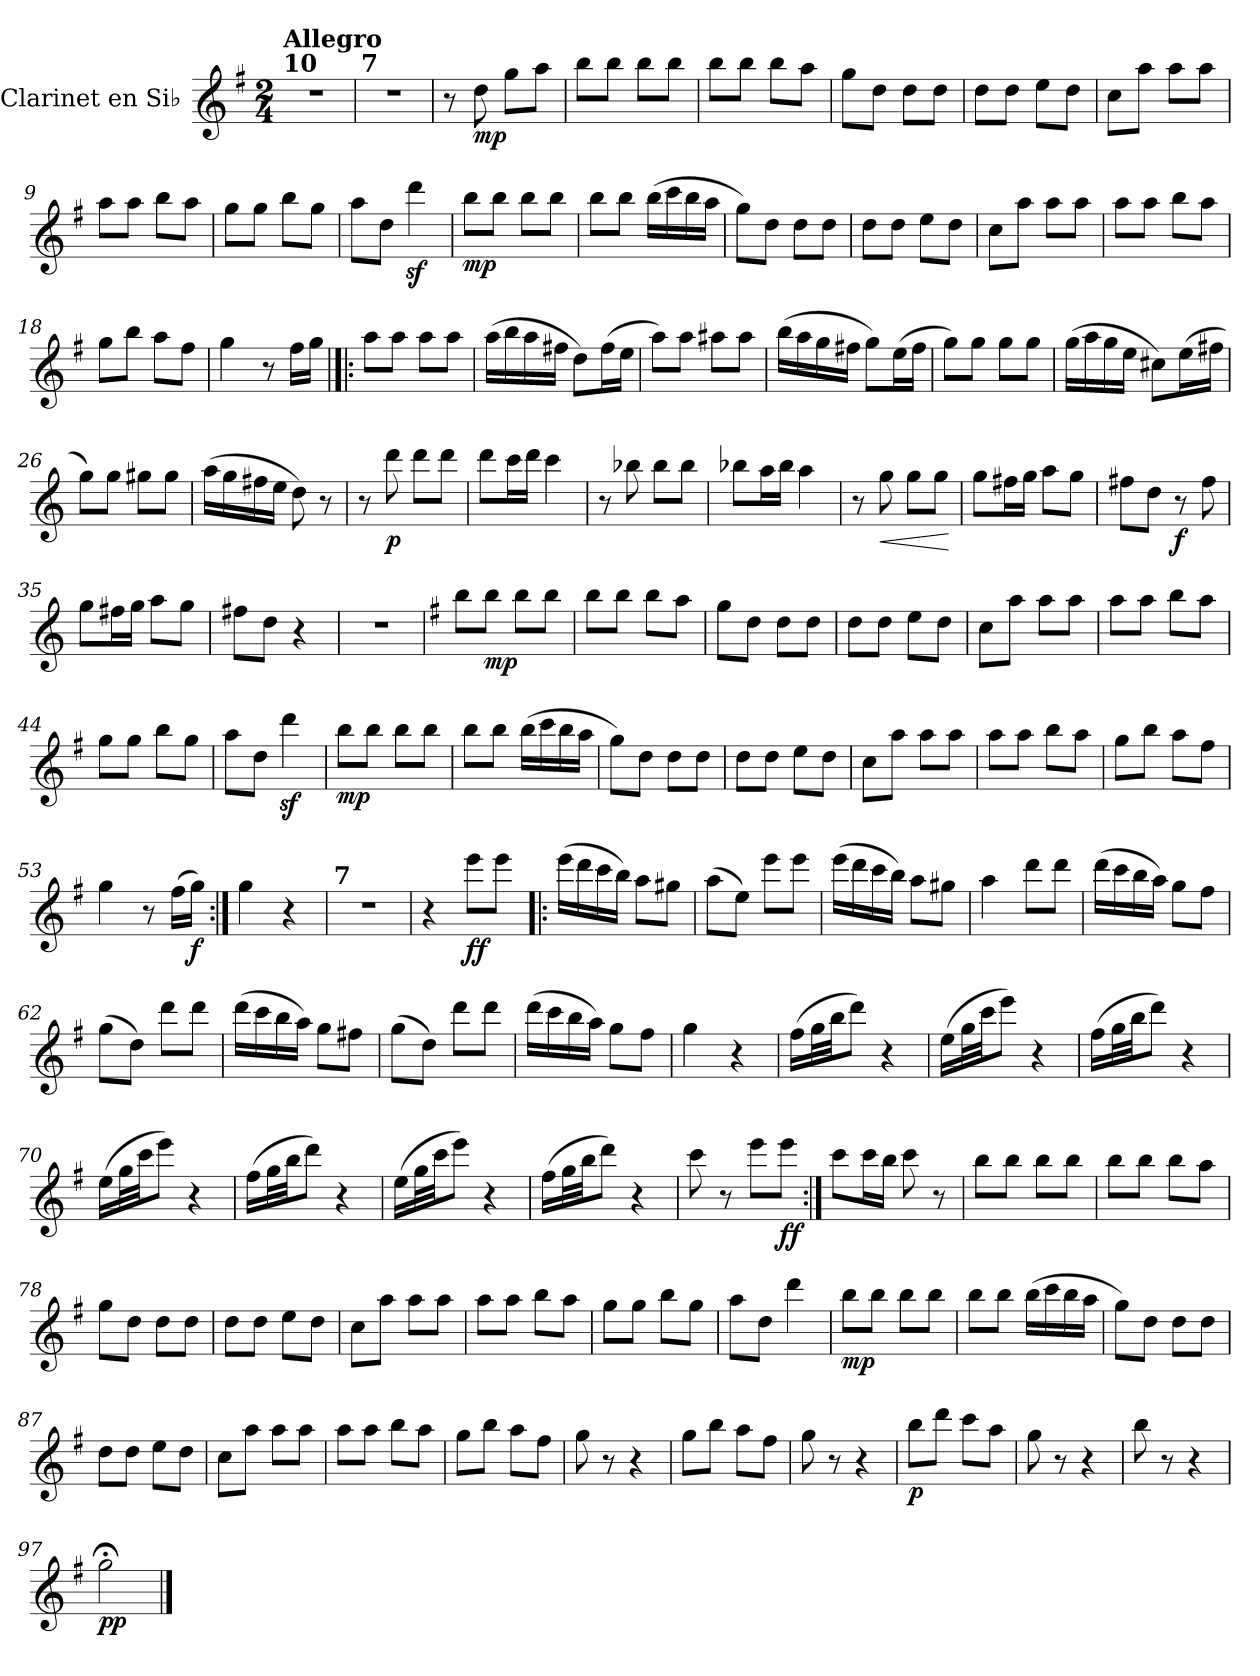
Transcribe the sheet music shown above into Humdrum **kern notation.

**kern	**dynam
*part1	*part1
*staff1	*staff1
*I"Clarinet en Si♭	*
*I'Cl. Si♭	*
*clefG2	*
*ITrd1c2	*
*k[b-]	*
*M2/4	*
=1	=1
!LO:TX:a:B:t=10	!
!LO:TX:a:B:t=Allegro	!
2r	.
=2	=2
!LO:TX:a:B:t=7	!
2r	.
=3	=3
8r	.
!	!LO:DY:b
8cc\	mp
8ff\L	.
8gg\J	.
=4	=4
8aa\L	.
8aa\J	.
8aa\L	.
8aa\J	.
=5	=5
8aa\L	.
8aa\J	.
8aa\L	.
8gg\J	.
=6	=6
8ff\L	.
8cc\J	.
8cc\L	.
8cc\J	.
=7	=7
8cc\L	.
8cc\J	.
8dd\L	.
8cc\J	.
=8	=8
8b-\L	.
8gg\J	.
8gg\L	.
8gg\J	.
=9	=9
8gg\L	.
8gg\J	.
8aa\L	.
8gg\J	.
!!LO:LB:g=z
=10	=10
8ff\L	.
8ff\J	.
8aa\L	.
8ff\J	.
=11	=11
8gg\L	.
8cc\J	.
4cccz<\	.
=12	=12
!	!LO:DY:b
8aa\L	mp
8aa\J	.
8aa\L	.
8aa\J	.
=13	=13
8aa\L	.
8aa\J	.
(16aa\LL	.
16bb-\	.
16aa\	.
16gg\JJ	.
=14	=14
8ff\L)	.
8cc\J	.
8cc\L	.
8cc\J	.
=15	=15
8cc\L	.
8cc\J	.
8dd\L	.
8cc\J	.
=16	=16
8b-\L	.
8gg\J	.
8gg\L	.
8gg\J	.
!!LO:LB:g=z
=17	=17
8gg\L	.
8gg\J	.
8aa\L	.
8gg\J	.
=18	=18
8ff\L	.
8aa\J	.
8gg\L	.
8ee\J	.
=19	=19
4ff\	.
8r	.
16ee\LL	.
16ff\JJ	.
=20!|:	=20!|:
*k[b-e-]	*
8gg\L	.
8gg\J	.
8gg\L	.
8gg\J	.
=21	=21
(16gg\LL	.
16aa\	.
16gg\	.
16een\JJ	.
8cc\L)	.
(16ee\L	.
16dd\JJ	.
=22	=22
8gg\L)	.
8gg\J	.
8gg#X\L	.
8gg#\J	.
!!LO:LB:g=z
=23	=23
(16aa\LL	.
16gg\	.
16ff\	.
16een\JJ	.
8ff\L)	.
(16dd\L	.
16ee\JJ	.
=24	=24
8ff\L)	.
8ff\J	.
8ff\L	.
8ff\J	.
=25	=25
(16ff\LL	.
16gg\	.
16ff\	.
16dd\JJ	.
8bn\L)	.
(16dd\L	.
16een\JJ	.
=26	=26
8ff\L)	.
8ff\J	.
8ff#X\L	.
8ff#\J	.
=27	=27
(16gg\LL	.
16ff\	.
16een\	.
16dd\JJ	.
8cc\)	.
8r	.
=28	=28
8r	.
!	!LO:DY:b
8ccc\	p
8ccc\L	.
8ccc\J	.
!!LO:LB:g=z
=29	=29
8ccc\L	.
16bb-\L	.
16ccc\JJ	.
4bb-\	.
=30	=30
8r	.
8aa-X\	.
8aa-\L	.
8aa-\J	.
=31	=31
8aa-X\L	.
16gg\L	.
16aa-\JJ	.
4gg\	.
=32	=32
8r	.
!	!LO:HP:b
8ff\	<
8ff\L	.
8ff\J	.
.	[
=33	=33
8ff\L	.
16een\L	.
16ff\JJ	.
8gg\L	.
8ff\J	.
=34	=34
8een\L	.
8cc\J	.
!	!LO:DY:b
8r	f
8ee\	.
=35	=35
8ff\L	.
16een\L	.
16ff\JJ	.
8gg\L	.
8ff\J	.
=36	=36
8een\L	.
8cc\J	.
4r	.
!!LO:LB:g=z
=37	=37
2r	.
=38	=38
*k[b-]	*
8aa\L	.
!	!LO:DY:b
8aa\J	mp
8aa\L	.
8aa\J	.
=39	=39
8aa\L	.
8aa\J	.
8aa\L	.
8gg\J	.
=40	=40
8ff\L	.
8cc\J	.
8cc\L	.
8cc\J	.
=41	=41
8cc\L	.
8cc\J	.
8dd\L	.
8cc\J	.
=42	=42
8b-\L	.
8gg\J	.
8gg\L	.
8gg\J	.
=43	=43
8gg\L	.
8gg\J	.
8aa\L	.
8gg\J	.
=44	=44
8ff\L	.
8ff\J	.
8aa\L	.
8ff\J	.
!!LO:LB:g=z
=45	=45
8gg\L	.
8cc\J	.
4cccz<\	.
=46	=46
!	!LO:DY:b
8aa\L	mp
8aa\J	.
8aa\L	.
8aa\J	.
=47	=47
8aa\L	.
8aa\J	.
(16aa\LL	.
16bb-\	.
16aa\	.
16gg\JJ	.
=48	=48
8ff\L)	.
8cc\J	.
8cc\L	.
8cc\J	.
=49	=49
8cc\L	.
8cc\J	.
8dd\L	.
8cc\J	.
=50	=50
8b-\L	.
8gg\J	.
8gg\L	.
8gg\J	.
=51	=51
8gg\L	.
8gg\J	.
8aa\L	.
8gg\J	.
!!LO:LB:g=z
=52	=52
8ff\L	.
8aa\J	.
8gg\L	.
8ee\J	.
=53	=53
4ff\	.
8r	.
(16ee\LL	.
!	!LO:DY:b
16ff\JJ)	f
=54:|!	=54:|!
4ff\	.
4r	.
=55	=55
!LO:TX:a:B:t=7	!
2r	.
=56	=56
4r	.
!	!LO:DY:b
8ddd\L	ff
8ddd\J	.
=57!|:	=57!|:
(16ddd\LL	.
16ccc\	.
16bb-\	.
16aa\JJ)	.
8gg\L	.
8ff#X\J	.
=58	=58
(8gg\L	.
8dd\J)	.
8ddd\L	.
8ddd\J	.
=59	=59
(16ddd\LL	.
16ccc\	.
16bb-\	.
16aa\JJ)	.
8gg\L	.
8ff#X\J	.
!!LO:LB:g=z
=60	=60
4gg\	.
8ccc\L	.
8ccc\J	.
=61	=61
(16ccc\LL	.
16bb-\	.
16aa\	.
16gg\JJ)	.
8ff\L	.
8ee\J	.
=62	=62
(8ff\L	.
8cc\J)	.
8ccc\L	.
8ccc\J	.
=63	=63
(16ccc\LL	.
16bb-\	.
16aa\	.
16gg\JJ)	.
8ff\L	.
8een\J	.
=64	=64
(8ff\L	.
8cc\J)	.
8ccc\L	.
8ccc\J	.
=65	=65
(16ccc\LL	.
16bb-\	.
16aa\	.
16gg\JJ)	.
8ff\L	.
8ee\J	.
=66	=66
4ff\	.
4r	.
!!LO:LB:g=z
=67	=67
(16ee\LL	.
32ff\L	.
32aa\JJ	.
8ccc\J)	.
4r	.
=68	=68
(16dd\LL	.
32ff\L	.
32bb-\JJ	.
8ddd\J)	.
4r	.
=69	=69
(16ee\LL	.
32ff\L	.
32aa\JJ	.
8ccc\J)	.
4r	.
=70	=70
(16dd\LL	.
32ff\L	.
32bb-\JJ	.
8ddd\J)	.
4r	.
=71	=71
(16ee\LL	.
32ff\L	.
32aa\JJ	.
8ccc\J)	.
4r	.
=72	=72
(16dd\LL	.
32ff\L	.
32bb-\JJ	.
8ddd\J)	.
4r	.
=73	=73
(16ee\LL	.
32ff\L	.
32aa\JJ	.
8ccc\J)	.
4r	.
!!LO:PB:g=z
=74	=74
8bb-\	.
8r	.
8ddd\L	.
!	!LO:DY:b
8ddd\J	ff
=75:|!	=75:|!
8bb-\L	.
16bb-\L	.
16aa\JJ	.
8bb-\	.
8r	.
=76	=76
8aa\L	.
8aa\J	.
8aa\L	.
8aa\J	.
=77	=77
8aa\L	.
8aa\J	.
8aa\L	.
8gg\J	.
=78	=78
8ff\L	.
8cc\J	.
8cc\L	.
8cc\J	.
=79	=79
8cc\L	.
8cc\J	.
8dd\L	.
8cc\J	.
=80	=80
8b-\L	.
8gg\J	.
8gg\L	.
8gg\J	.
!!LO:LB:g=z
=81	=81
8gg\L	.
8gg\J	.
8aa\L	.
8gg\J	.
=82	=82
8ff\L	.
8ff\J	.
8aa\L	.
8ff\J	.
=83	=83
8gg\L	.
8cc\J	.
4ccc\	.
=84	=84
!	!LO:DY:b
8aa\L	mp
8aa\J	.
8aa\L	.
8aa\J	.
=85	=85
8aa\L	.
8aa\J	.
(16aa\LL	.
16bb-\	.
16aa\	.
16gg\JJ	.
=86	=86
8ff\L)	.
8cc\J	.
8cc\L	.
8cc\J	.
=87	=87
8cc\L	.
8cc\J	.
8dd\L	.
8cc\J	.
!!LO:LB:g=z
=88	=88
8b-\L	.
8gg\J	.
8gg\L	.
8gg\J	.
=89	=89
8gg\L	.
8gg\J	.
8aa\L	.
8gg\J	.
=90	=90
8ff\L	.
8aa\J	.
8gg\L	.
8ee\J	.
=91	=91
8ff\	.
8r	.
4r	.
=92	=92
8ff\L	.
8aa\J	.
8gg\L	.
8ee\J	.
=93	=93
8ff\	.
8r	.
4r	.
=94	=94
!	!LO:DY:b
8aa\L	p
8ccc\J	.
8bb-\L	.
8gg\J	.
=95	=95
8ff\	.
8r	.
4r	.
=96	=96
8aa\	.
8r	.
4r	.
!!LO:LB:g=z
=97	=97
!	!LO:DY:b
2ff;<\	pp
==	==
*-	*-
